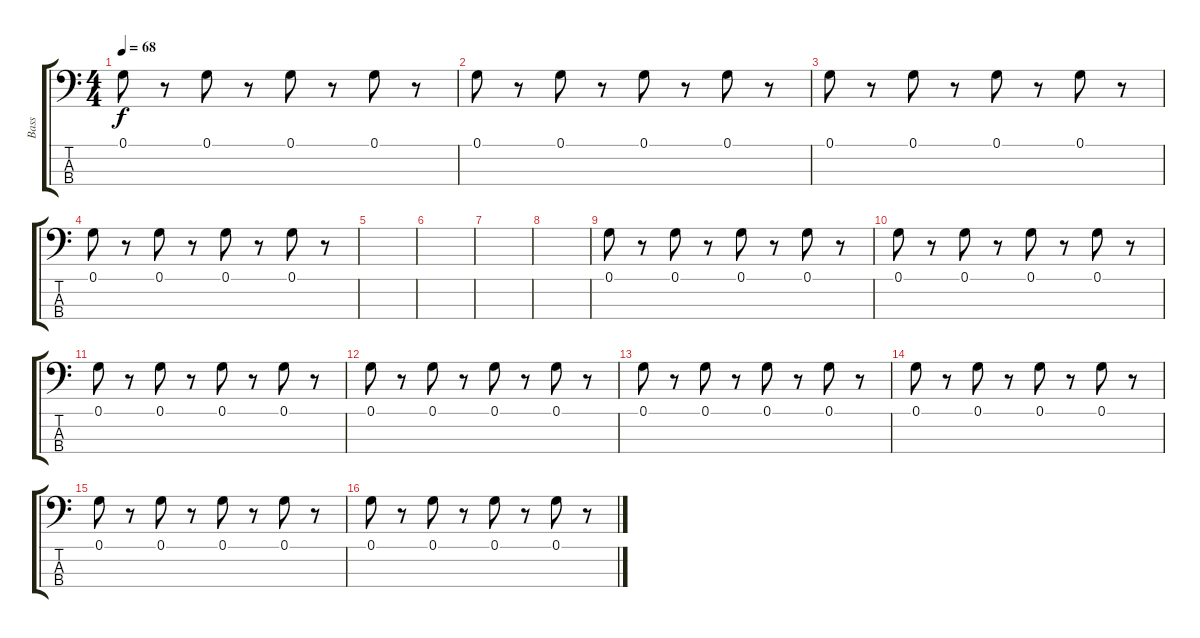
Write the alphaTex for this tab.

\track ("Bass" "Bass") {instrument electricbassfinger}
\staff {score tabs}
\tuning (G2 D2 A1 E1) {hide}
\ts (4 4)
\tempo 68
\clef f4
\ks c
0.1.8{dy f} r.8 0.1.8 r.8 0.1.8 r.8 0.1.8 r.8 |
0.1.8 r.8 0.1.8 r.8 0.1.8 r.8 0.1.8 r.8 |
0.1.8 r.8 0.1.8 r.8 0.1.8 r.8 0.1.8 r.8 |
0.1.8 r.8 0.1.8 r.8 0.1.8 r.8 0.1.8 r.8 |
|
|
|
|
0.1.8 r.8 0.1.8 r.8 0.1.8 r.8 0.1.8 r.8 |
0.1.8 r.8 0.1.8 r.8 0.1.8 r.8 0.1.8 r.8 |
0.1.8 r.8 0.1.8 r.8 0.1.8 r.8 0.1.8 r.8 |
0.1.8 r.8 0.1.8 r.8 0.1.8 r.8 0.1.8 r.8 |
0.1.8 r.8 0.1.8 r.8 0.1.8 r.8 0.1.8 r.8 |
0.1.8 r.8 0.1.8 r.8 0.1.8 r.8 0.1.8 r.8 |
0.1.8 r.8 0.1.8 r.8 0.1.8 r.8 0.1.8 r.8 |
0.1.8 r.8 0.1.8 r.8 0.1.8 r.8 0.1.8 r.8
